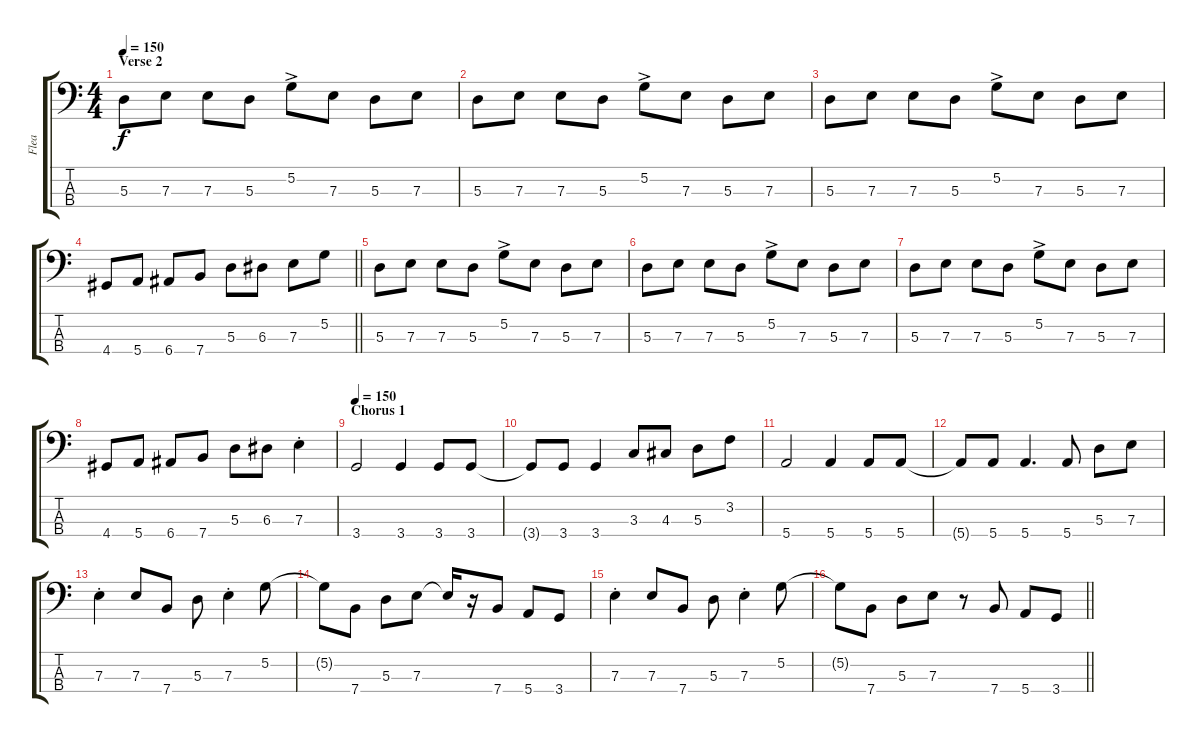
\track ("Flea " "Flea ") {instrument electricbassfinger}
\staff {score tabs}
\tuning (G2 D2 A1 E1) {hide}
\ts (4 4)
\section ("" "Verse 2")
\tempo 150
\clef f4
\ks c
5.3.8{dy f} 7.3.8 7.3.8 5.3.8 5.2{ac}.8 7.3.8 5.3.8 7.3.8 |
5.3.8 7.3.8 7.3.8 5.3.8 5.2{ac}.8 7.3.8 5.3.8 7.3.8 |
5.3.8 7.3.8 7.3.8 5.3.8 5.2{ac}.8 7.3.8 5.3.8 7.3.8 |
\barLineRight lightlight
4.4.8 5.4.8 6.4.8 7.4.8 5.3.8 6.3.8 7.3.8 5.2.8 |
5.3.8 7.3.8 7.3.8 5.3.8 5.2{ac}.8 7.3.8 5.3.8 7.3.8 |
5.3.8 7.3.8 7.3.8 5.3.8 5.2{ac}.8 7.3.8 5.3.8 7.3.8 |
5.3.8 7.3.8 7.3.8 5.3.8 5.2{ac}.8 7.3.8 5.3.8 7.3.8 |
4.4.8 5.4.8 6.4.8 7.4.8 5.3.8 6.3.8 7.3{st}.4 |
\section ("" "Chorus 1")
\tempo 150
3.4.2 3.4.4 3.4.8 3.4.8 |
3.4{t}.8 3.4.8 3.4.4 3.3.8 4.3.8 5.3.8 3.2.8 |
5.4.2 5.4.4 5.4.8 5.4.8 |
5.4{t}.8 5.4.8 5.4.4{d} 5.4.8 5.3.8 7.3.8 |
7.3{st}.4 7.3.8 7.4.8 5.3.8 7.3{st}.4 5.2.8 |
5.2{t}.8 7.4.8 5.3.8 7.3.8 7.3{t}.16 r.16 7.4.8 5.4.8 3.4.8 |
7.3{st}.4 7.3.8 7.4.8 5.3.8 7.3{st}.4 5.2.8 |
\barLineRight lightlight
5.2{t}.8 7.4.8 5.3.8 7.3.8 r.8 7.4.8 5.4.8 3.4.8
